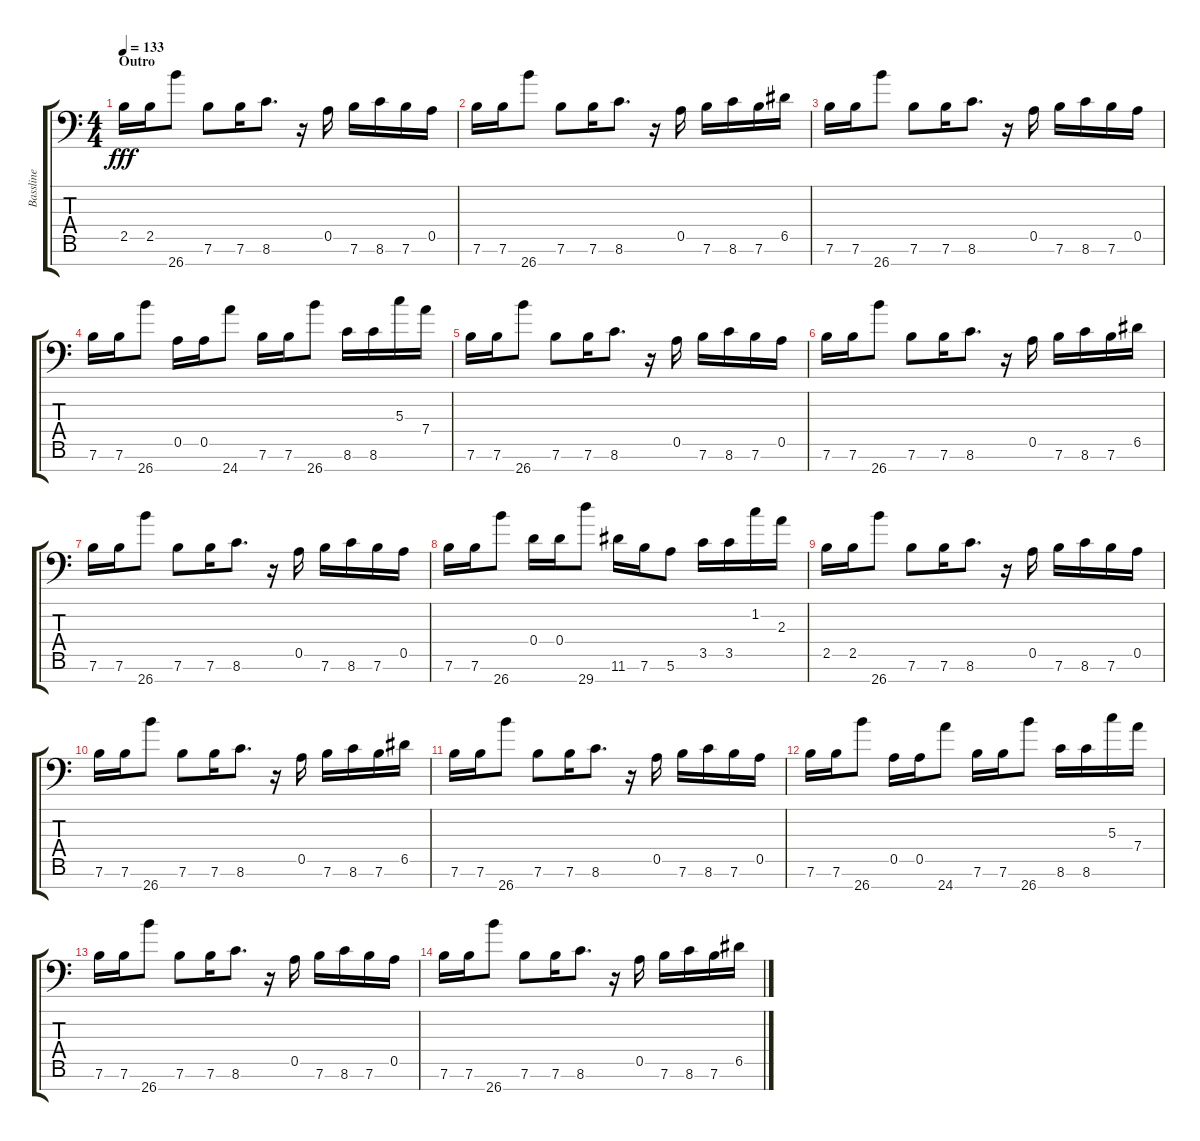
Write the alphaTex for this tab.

\track ("Bassline" "Bassline") {instrument synthbass1}
\staff {score tabs}
\tuning (C8 B3 G3 D3 A2 E2 A-1) {hide}
\ts (4 4)
\section ("" "Outro")
\tempo 133
\clef f4
\ks c
2.5.16{dy fff} 2.5.16 26.7.8 7.6.8 7.6.16 8.6.8{d} r.16 0.5.16 7.6.16 8.6.16 7.6.16 0.5.16 |
7.6.16 7.6.16 26.7.8 7.6.8 7.6.16 8.6.8{d} r.16 0.5.16 7.6.16 8.6.16 7.6.16 6.5.16 |
7.6.16 7.6.16 26.7.8 7.6.8 7.6.16 8.6.8{d} r.16 0.5.16 7.6.16 8.6.16 7.6.16 0.5.16 |
7.6.16 7.6.16 26.7.8 0.5.16 0.5.16 24.7.8 7.6.16 7.6.16 26.7.8 8.6.16 8.6.16 5.3.16 7.4.16 |
7.6.16 7.6.16 26.7.8 7.6.8 7.6.16 8.6.8{d} r.16 0.5.16 7.6.16 8.6.16 7.6.16 0.5.16 |
7.6.16 7.6.16 26.7.8 7.6.8 7.6.16 8.6.8{d} r.16 0.5.16 7.6.16 8.6.16 7.6.16 6.5.16 |
7.6.16 7.6.16 26.7.8 7.6.8 7.6.16 8.6.8{d} r.16 0.5.16 7.6.16 8.6.16 7.6.16 0.5.16 |
7.6.16 7.6.16 26.7.8 0.4.16 0.4.16 29.7.8 11.6.16 7.6.16 5.6.8 3.5.16 3.5.16 1.2.16 2.3.16 |
2.5.16 2.5.16 26.7.8 7.6.8 7.6.16 8.6.8{d} r.16 0.5.16 7.6.16 8.6.16 7.6.16 0.5.16 |
7.6.16 7.6.16 26.7.8 7.6.8 7.6.16 8.6.8{d} r.16 0.5.16 7.6.16 8.6.16 7.6.16 6.5.16 |
7.6.16 7.6.16 26.7.8 7.6.8 7.6.16 8.6.8{d} r.16 0.5.16 7.6.16 8.6.16 7.6.16 0.5.16 |
7.6.16 7.6.16 26.7.8 0.5.16 0.5.16 24.7.8 7.6.16 7.6.16 26.7.8 8.6.16 8.6.16 5.3.16 7.4.16 |
7.6.16 7.6.16 26.7.8 7.6.8 7.6.16 8.6.8{d} r.16 0.5.16 7.6.16 8.6.16 7.6.16 0.5.16 |
7.6.16 7.6.16 26.7.8 7.6.8 7.6.16 8.6.8{d} r.16 0.5.16 7.6.16 8.6.16 7.6.16 6.5.16
